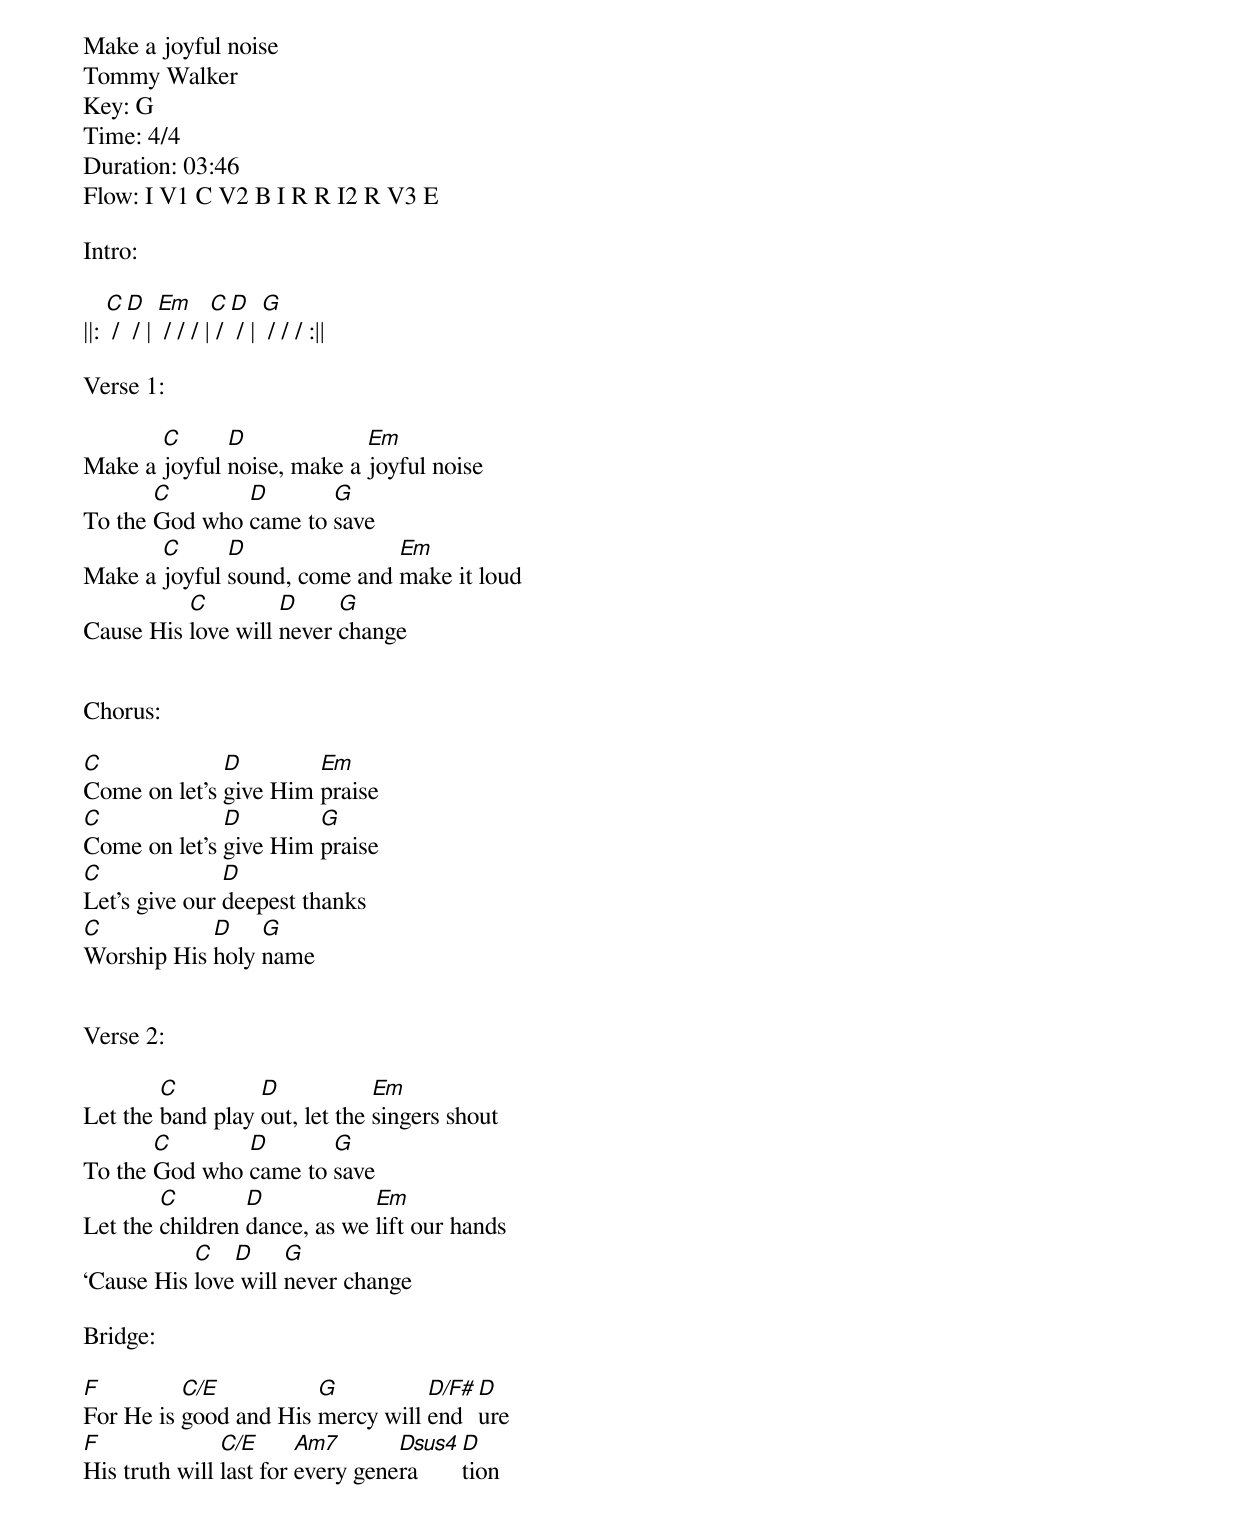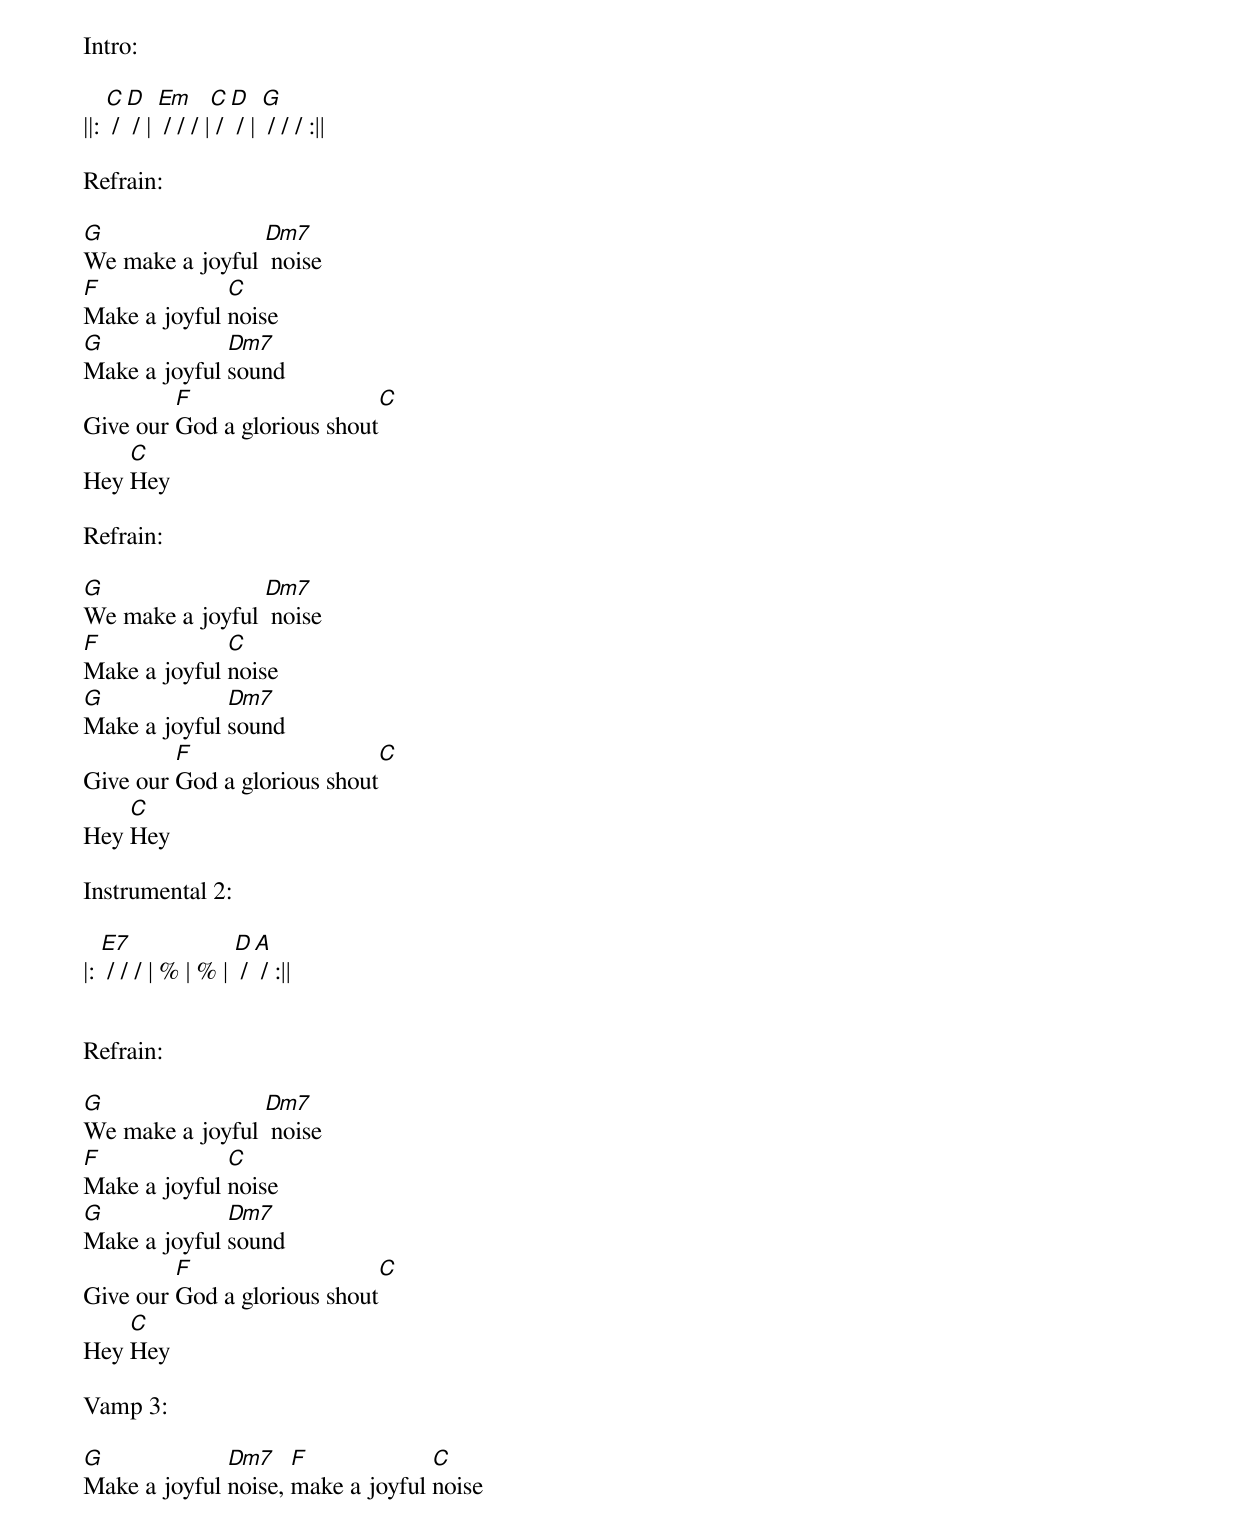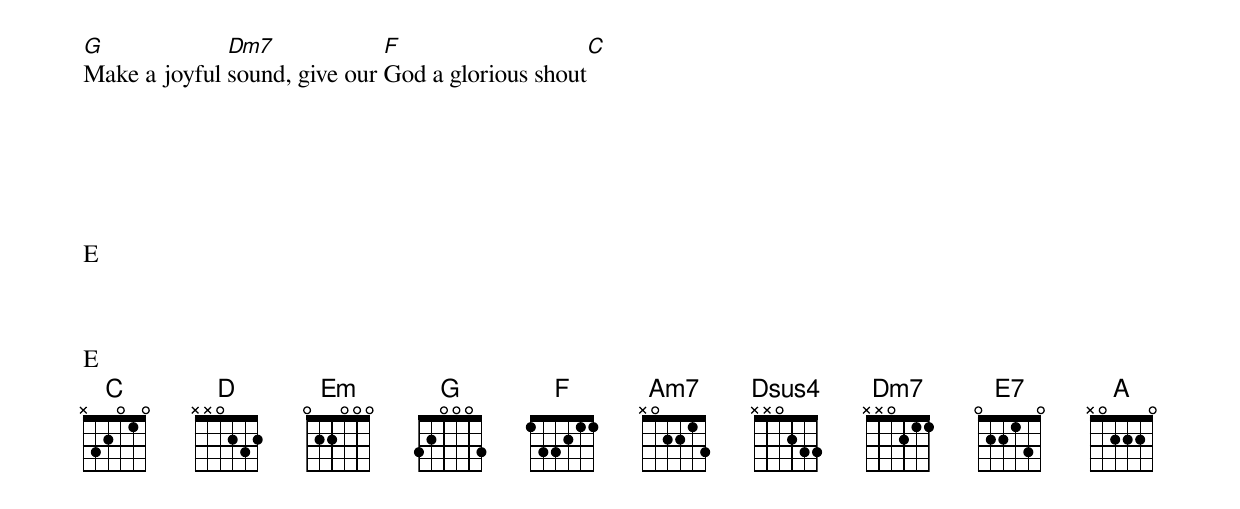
Make a joyful noise
Tommy Walker
Key: G
Time: 4/4
Duration: 03:46
Flow: I V1 C V2 B I R R I2 R V3 E

Intro:

||: [C] / [D] / | [Em] / / / |[C] / [D] / | [G] / / / :||

Verse 1:

Make a [C]joyful [D]noise, make a [Em]joyful noise
To the [C]God who [D]came to [G]save
Make a [C]joyful [D]sound, come and [Em]make it loud
Cause His [C]love will [D]never [G]change


Chorus:

[C]Come on let’s [D]give Him [Em]praise
[C]Come on let’s [D]give Him [G]praise
[C]Let’s give our [D]deepest thanks
[C]Worship His [D]holy [G]name


Verse 2:

Let the [C]band play [D]out, let the [Em]singers shout
To the [C]God who [D]came to [G]save
Let the [C]children [D]dance, as we [Em]lift our hands
‘Cause His [C]love[D] will [G]never change

Bridge:

[F]For He is [C/E]good and His [G]mercy will [D/F#]end[D]ure
[F]His truth will [C/E]last for [Am7]every gene[Dsus4]ra[D]tion

Intro:

||: [C] / [D] / | [Em] / / / |[C] / [D] / | [G] / / / :||

Refrain:

[G]We make a joyful [Dm7] noise
[F]Make a joyful [C]noise
[G]Make a joyful [Dm7]sound
Give our [F]God a glorious shout[C]
Hey [C]Hey

Refrain:

[G]We make a joyful [Dm7] noise
[F]Make a joyful [C]noise
[G]Make a joyful [Dm7]sound
Give our [F]God a glorious shout[C]
Hey [C]Hey

Instrumental 2:

|: [E7] / / / | % | % | [D] / [A] / :||


Refrain:

[G]We make a joyful [Dm7] noise
[F]Make a joyful [C]noise
[G]Make a joyful [Dm7]sound
Give our [F]God a glorious shout[C]
Hey [C]Hey

Vamp 3:

[G]Make a joyful [Dm7]noise, [F]make a joyful [C]noise
[G]Make a joyful [Dm7]sound, give our [F]God a glorious shout[C]






E



E
